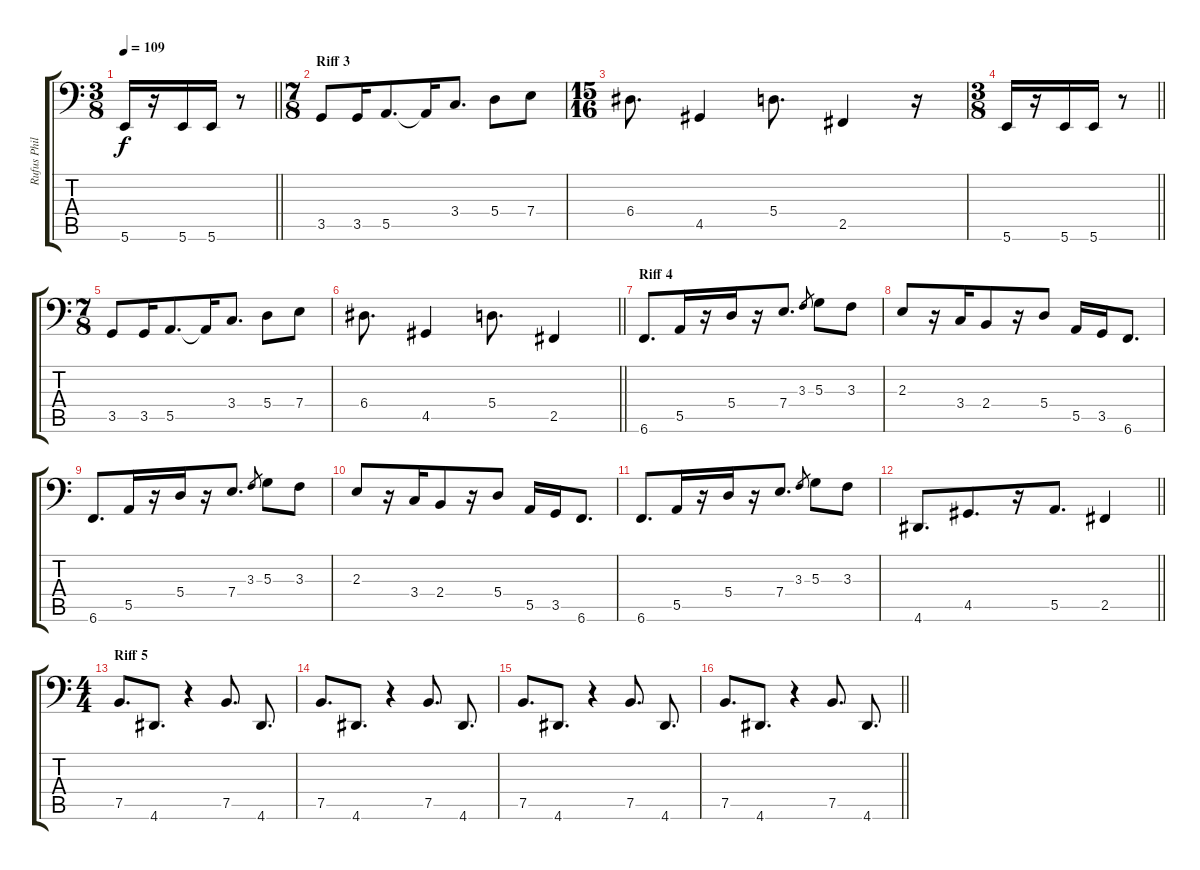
\track ("Rufus Philpot" "Rufus Phil") {instrument electricbassfinger}
\staff {score tabs}
\tuning (C3 G2 D2 A1 E1 B0) {hide}
\ts (3 8)
\tempo 109
\clef f4
\barLineRight lightlight
\ks c
5.6.16{dy f} r.16 5.6.16 5.6.16 r.8 |
\ts (7 8)
\section ("" "Riff 3")
3.5.8 3.5.16 5.5.8{d} 5.5{t}.16 3.4.8{d} 5.4.8 7.4.8 |
\ts (15 16)
6.4.8{d} 4.5.4 5.4.8{d} 2.5.4 r.16 |
\ts (3 8)
\barLineRight lightlight
5.6.16 r.16 5.6.16 5.6.16 r.8 |
\ts (7 8)
3.5.8 3.5.16 5.5.8{d} 5.5{t}.16 3.4.8{d} 5.4.8 7.4.8 |
\barLineRight lightlight
6.4.8{d} 4.5.4 5.4.8{d} 2.5.4 |
\section ("" "Riff 4")
6.6.8{d} 5.5.16 r.16 5.4.16 r.16 7.4.8{d} 3.3.8{gr} 5.3.8 3.3.8 |
2.3.8 r.16 3.4.16 2.4.8 r.16 5.4.8 5.5.16 3.5.16 6.6.8{d} |
6.6.8{d} 5.5.16 r.16 5.4.16 r.16 7.4.8{d} 3.3.8{gr} 5.3.8 3.3.8 |
2.3.8 r.16 3.4.16 2.4.8 r.16 5.4.8 5.5.16 3.5.16 6.6.8{d} |
6.6.8{d} 5.5.16 r.16 5.4.16 r.16 7.4.8{d} 3.3.8{gr} 5.3.8 3.3.8 |
\barLineRight lightlight
4.6.8{d} 4.5.8{d} r.16 5.5.8{d} 2.5.4 |
\ts (4 4)
\section ("" "Riff 5")
7.5.8{d} 4.6.8{d} r.4 7.5.8{d} 4.6.8{d} |
7.5.8{d} 4.6.8{d} r.4 7.5.8{d} 4.6.8{d} |
7.5.8{d} 4.6.8{d} r.4 7.5.8{d} 4.6.8{d} |
\barLineRight lightlight
7.5.8{d} 4.6.8{d} r.4 7.5.8{d} 4.6.8{d}
